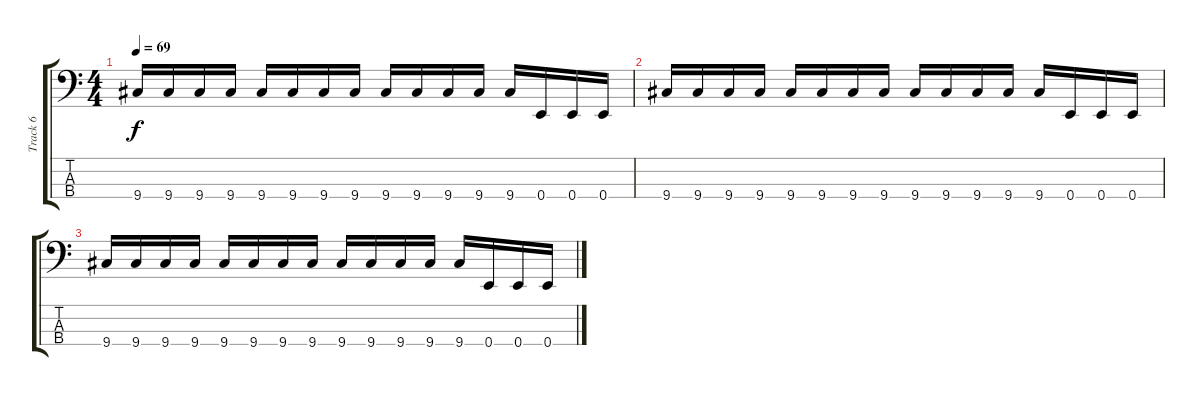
\track ("Track 6" "Track 6") {instrument electricbasspick}
\staff {score tabs}
\tuning (G2 D2 A1 E1) {hide}
\ts (4 4)
\tempo 69
\clef f4
\ks c
9.4.16{dy f} 9.4.16 9.4.16 9.4.16 9.4.16 9.4.16 9.4.16 9.4.16 9.4.16 9.4.16 9.4.16 9.4.16 9.4.16 0.4.16 0.4.16 0.4.16 |
9.4.16 9.4.16 9.4.16 9.4.16 9.4.16 9.4.16 9.4.16 9.4.16 9.4.16 9.4.16 9.4.16 9.4.16 9.4.16 0.4.16 0.4.16 0.4.16 |
9.4.16 9.4.16 9.4.16 9.4.16 9.4.16 9.4.16 9.4.16 9.4.16 9.4.16 9.4.16 9.4.16 9.4.16 9.4.16 0.4.16 0.4.16 0.4.16
